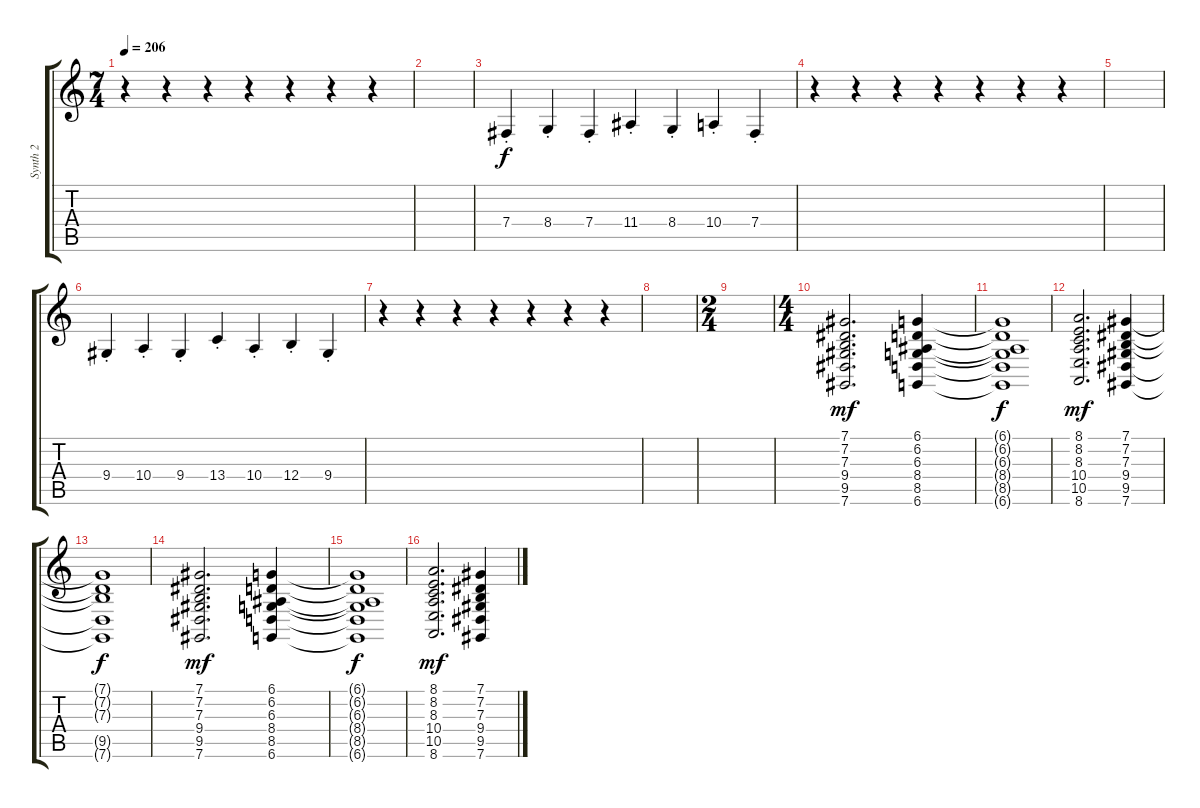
\track ("Synth 2" "Synth 2") {instrument frenchhorn}
\staff {score tabs}
\tuning (Db4 Ab3 E3 B2 Gb2 Db2) {hide}
\ts (7 4)
\tempo 206
\clef g2
\ks c
r.4{dy mf} r.4 r.4 r.4 r.4 r.4 r.4 |
|
7.4{st}.4{dy f} 8.4{st}.4 7.4{st}.4 11.4{st}.4 8.4{st}.4 10.4{st}.4 7.4{st}.4 |
r.4 r.4 r.4 r.4 r.4 r.4 r.4 |
|
9.4{st}.4 10.4{st}.4 9.4{st}.4 13.4{st}.4 10.4{st}.4 12.4{st}.4 9.4{st}.4 |
r.4 r.4 r.4 r.4 r.4 r.4 r.4 |
|
\ts (2 4)
|
\ts (4 4)
(7.1 7.2 7.3 9.4 9.5 7.6).2{d dy mf volume 6 instrument choiraahs} (6.1 6.2 6.3 8.4 8.5 6.6).4 |
(6.1{t} 6.2{t} 6.3{t} 8.4{t} 8.5{t} 6.6{t}).1{dy f} |
(8.1 8.2 8.3 10.4 10.5 8.6).2{d dy mf} (7.1 7.2 7.3 9.4 9.5 7.6).4 |
(7.1{t} 7.2{t} 7.3{t} 9.5{t} 7.6{t}).1{dy f} |
(7.1 7.2 7.3 9.4 9.5 7.6).2{d dy mf} (6.1 6.2 6.3 8.4 8.5 6.6).4 |
(6.1{t} 6.2{t} 6.3{t} 8.4{t} 8.5{t} 6.6{t}).1{dy f} |
(8.1 8.2 8.3 10.4 10.5 8.6).2{d dy mf} (7.1 7.2 7.3 9.4 9.5 7.6).4
